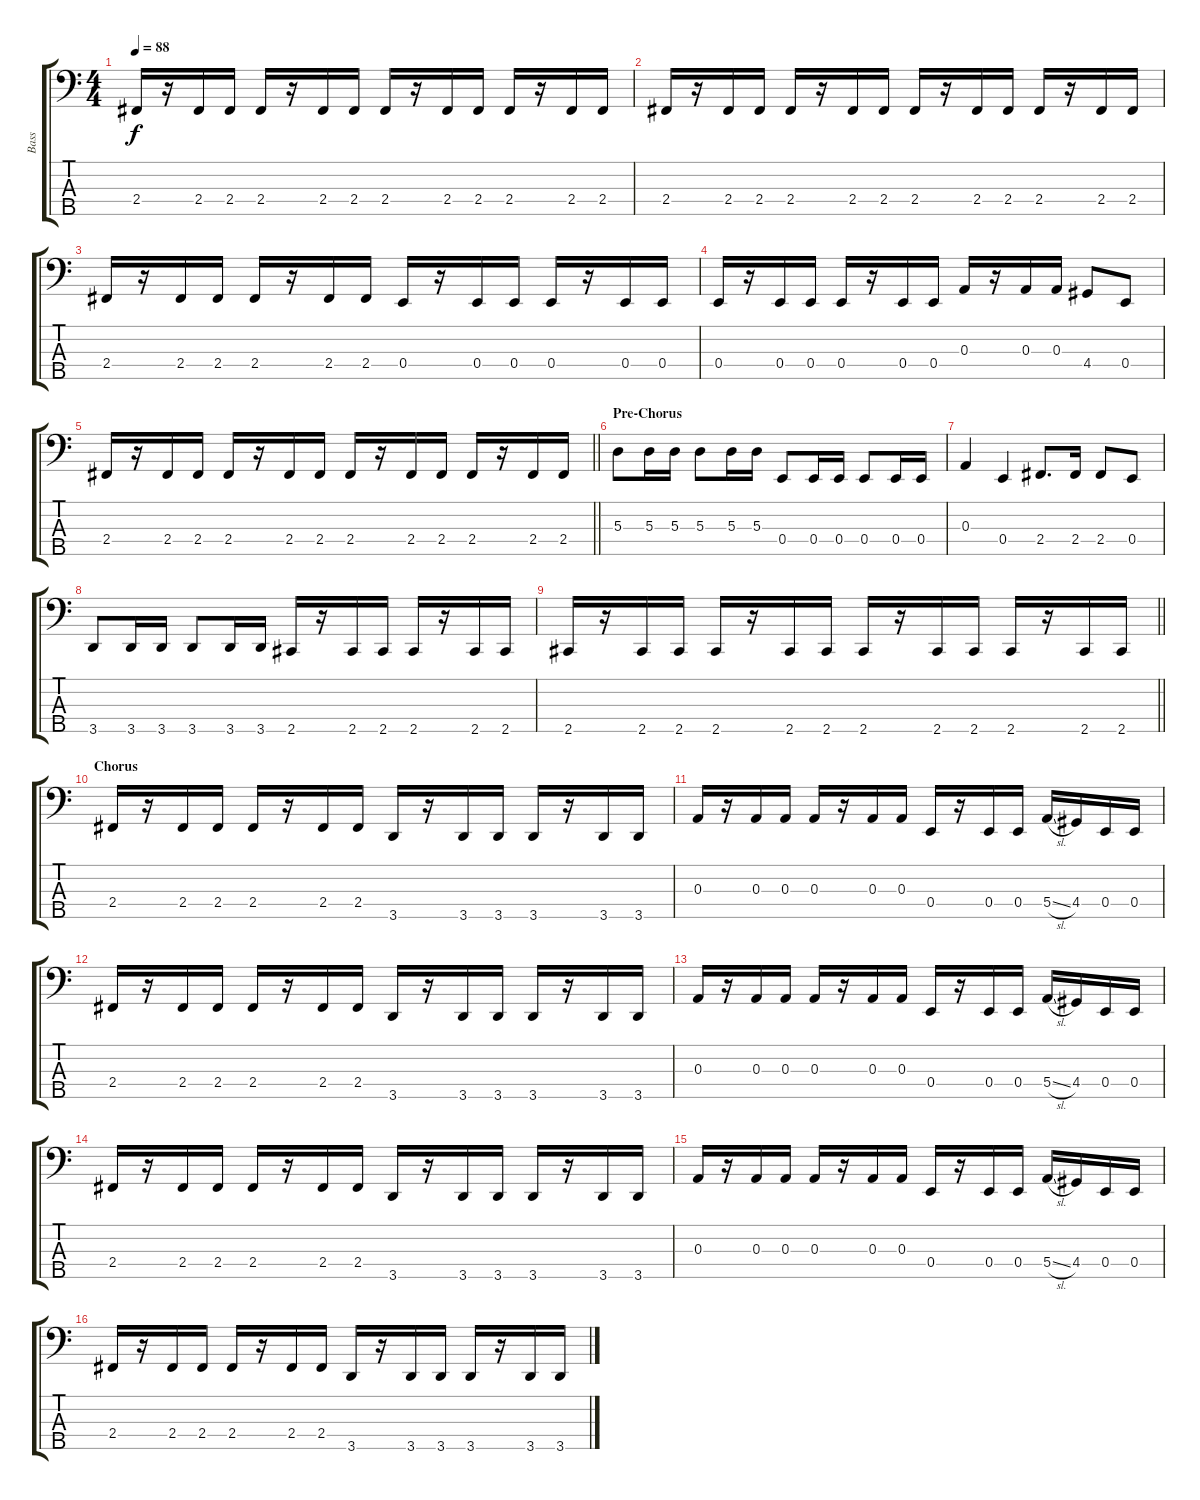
\track ("Bass" "Bass") {instrument electricbassfinger}
\staff {score tabs}
\tuning (G2 D2 A1 E1 B0) {hide}
\ts (4 4)
\tempo 88
\clef f4
\ks c
2.4.16{dy f} r.16 2.4.16 2.4.16 2.4.16 r.16 2.4.16 2.4.16 2.4.16 r.16 2.4.16 2.4.16 2.4.16 r.16 2.4.16 2.4.16 |
2.4.16 r.16 2.4.16 2.4.16 2.4.16 r.16 2.4.16 2.4.16 2.4.16 r.16 2.4.16 2.4.16 2.4.16 r.16 2.4.16 2.4.16 |
2.4.16 r.16 2.4.16 2.4.16 2.4.16 r.16 2.4.16 2.4.16 0.4.16 r.16 0.4.16 0.4.16 0.4.16 r.16 0.4.16 0.4.16 |
0.4.16 r.16 0.4.16 0.4.16 0.4.16 r.16 0.4.16 0.4.16 0.3.16 r.16 0.3.16 0.3.16 4.4.8 0.4.8 |
\barLineRight lightlight
2.4.16 r.16 2.4.16 2.4.16 2.4.16 r.16 2.4.16 2.4.16 2.4.16 r.16 2.4.16 2.4.16 2.4.16 r.16 2.4.16 2.4.16 |
\section ("" "Pre-Chorus")
5.3.8 5.3.16 5.3.16 5.3.8 5.3.16 5.3.16 0.4.8 0.4.16 0.4.16 0.4.8 0.4.16 0.4.16 |
0.3.4 0.4.4 2.4.8{d} 2.4.16 2.4.8 0.4.8 |
3.5.8 3.5.16 3.5.16 3.5.8 3.5.16 3.5.16 2.5.16 r.16 2.5.16 2.5.16 2.5.16 r.16 2.5.16 2.5.16 |
\barLineRight lightlight
2.5.16 r.16 2.5.16 2.5.16 2.5.16 r.16 2.5.16 2.5.16 2.5.16 r.16 2.5.16 2.5.16 2.5.16 r.16 2.5.16 2.5.16 |
\section ("" "Chorus")
2.4.16 r.16 2.4.16 2.4.16 2.4.16 r.16 2.4.16 2.4.16 3.5.16 r.16 3.5.16 3.5.16 3.5.16 r.16 3.5.16 3.5.16 |
0.3.16 r.16 0.3.16 0.3.16 0.3.16 r.16 0.3.16 0.3.16 0.4.16 r.16 0.4.16 0.4.16 5.4{sl}.16 4.4.16 0.4.16 0.4.16 |
2.4.16 r.16 2.4.16 2.4.16 2.4.16 r.16 2.4.16 2.4.16 3.5.16 r.16 3.5.16 3.5.16 3.5.16 r.16 3.5.16 3.5.16 |
0.3.16 r.16 0.3.16 0.3.16 0.3.16 r.16 0.3.16 0.3.16 0.4.16 r.16 0.4.16 0.4.16 5.4{sl}.16 4.4.16 0.4.16 0.4.16 |
2.4.16 r.16 2.4.16 2.4.16 2.4.16 r.16 2.4.16 2.4.16 3.5.16 r.16 3.5.16 3.5.16 3.5.16 r.16 3.5.16 3.5.16 |
0.3.16 r.16 0.3.16 0.3.16 0.3.16 r.16 0.3.16 0.3.16 0.4.16 r.16 0.4.16 0.4.16 5.4{sl}.16 4.4.16 0.4.16 0.4.16 |
2.4.16 r.16 2.4.16 2.4.16 2.4.16 r.16 2.4.16 2.4.16 3.5.16 r.16 3.5.16 3.5.16 3.5.16 r.16 3.5.16 3.5.16
